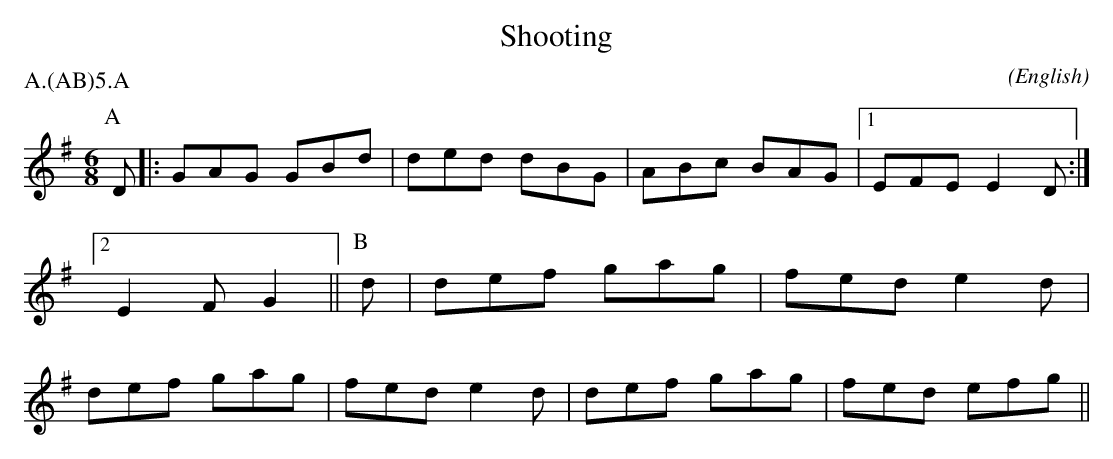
X:1
T:Shooting
M:6/8
C:
O:English
P:A.(AB)5.A
L:1/8
K:G
P:A
D|:GAG GBd|ded dBG|ABc BAG|1 EFE E2 D:|2 E2 F G2||\
P:B
d|def gag|fed e2 d|def gag|fed e2 d|def  gag|fed efg||
